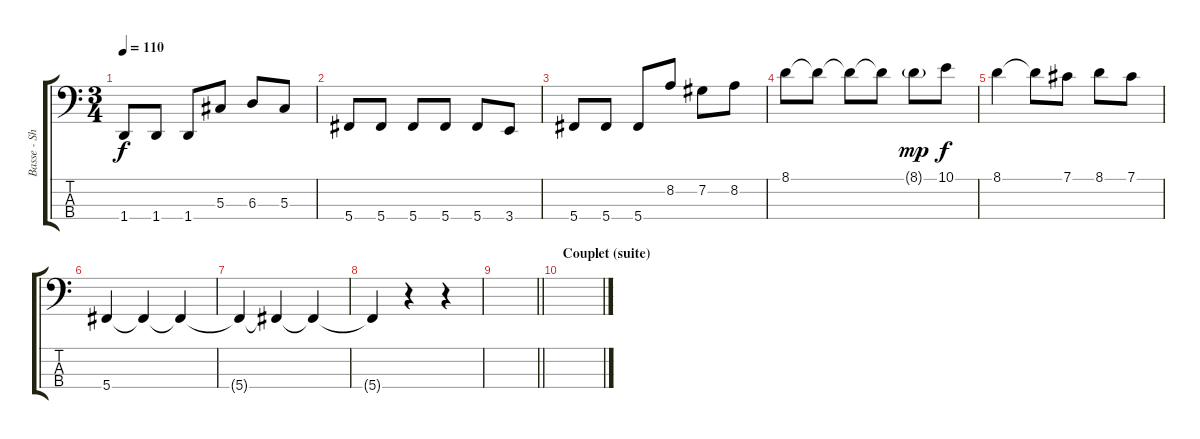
\track ("Basse - Shinya" "Basse - Sh") {instrument electricbassfinger}
\staff {score tabs}
\tuning (Gb2 Db2 Ab1 Db1) {hide}
\ts (3 4)
\tempo 110
\clef f4
\ks c
1.4.8{dy f} 1.4.8 1.4.8 5.3.8 6.3.8 5.3.8 |
5.4.8 5.4.8 5.4.8 5.4.8 5.4.8 3.4.8 |
5.4.8 5.4.8 5.4.8 8.2.8 7.2.8 8.2.8 |
8.1.8 8.1{t}.8 8.1{t}.8 8.1{t}.8 8.1{g}.8{dy mp} 10.1.8{dy f} |
8.1.4 8.1{t}.8 7.1.8 8.1.8 7.1.8 |
5.4.4 5.4{t}.4 5.4{t}.4 |
5.4{t}.4 5.4{t}.4 5.4{t}.4 |
5.4{t}.4 r.4 r.4 |
\barLineRight lightlight
|
\section ("" "Couplet (suite)")
